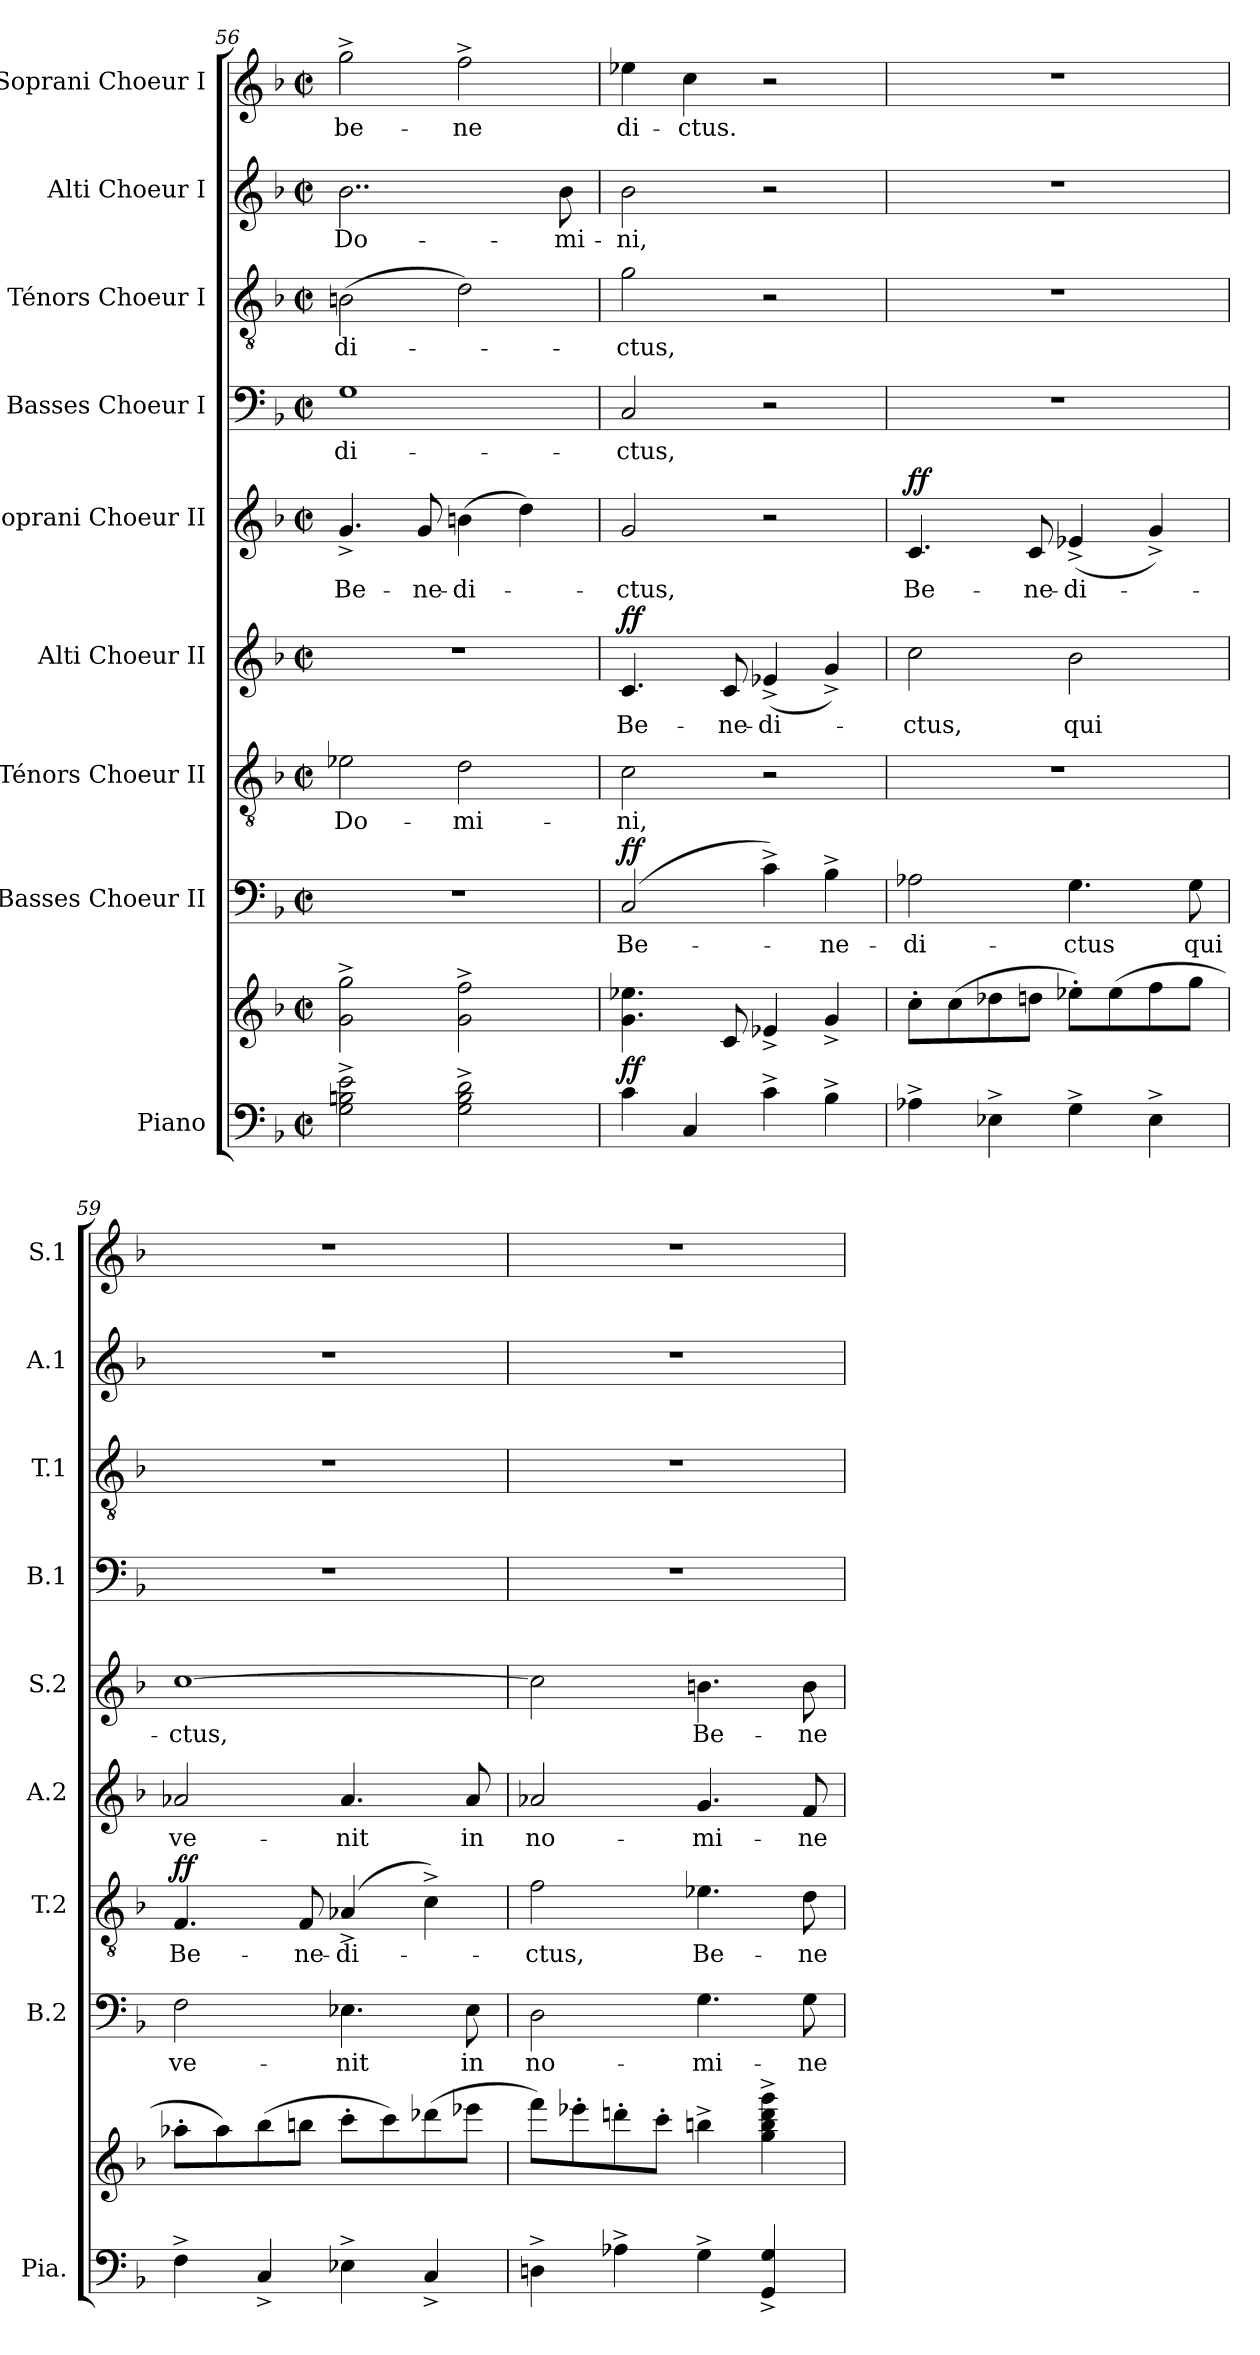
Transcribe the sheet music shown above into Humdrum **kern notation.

**kern	**kern	**dynam	**kern	**text	**dynam	**kern	**text	**dynam	**kern	**text	**dynam	**kern	**text	**dynam	**kern	**text	**kern	**text	**kern	**text	**kern	**text
*part9	*part9	*part9	*part8	*part8	*part8	*part7	*part7	*part7	*part6	*part6	*part6	*part5	*part5	*part5	*part4	*part4	*part3	*part3	*part2	*part2	*part1	*part1
*staff10	*staff9	*staff9/10	*staff8	*staff8	*staff8	*staff7	*staff7	*staff7	*staff6	*staff6	*staff6	*staff5	*staff5	*staff5	*staff4	*staff4	*staff3	*staff3	*staff2	*staff2	*staff1	*staff1
*I"Piano	*	*	*I"Basses Choeur II	*	*	*I"Ténors Choeur II	*	*	*I"Alti Choeur II	*	*	*I"Soprani Choeur II	*	*	*I"Basses Choeur I	*	*I"Ténors Choeur I	*	*I"Alti Choeur I	*	*I"Soprani Choeur I	*
*I'Pia.	*	*	*I'B.2	*	*	*I'T.2	*	*	*I'A.2	*	*	*I'S.2	*	*	*I'B.1	*	*I'T.1	*	*I'A.1	*	*I'S.1	*
!!LO:PB:g=z
*clefF4	*clefG2	*	*clefF4	*	*	*clefGv2	*	*	*clefG2	*	*	*clefG2	*	*	*clefF4	*	*clefGv2	*	*clefG2	*	*clefG2	*
*	*	*	*	*	*	*	*	*	*	*	*	*	*	*	*	*	*	*	*ITrd2c3	*	*	*
*k[b-]	*k[b-]	*	*k[b-]	*	*	*k[b-]	*	*	*k[b-]	*	*	*k[b-]	*	*	*k[b-]	*	*k[b-]	*	*k[f#c#]	*	*k[b-]	*
*M2/2	*M2/2	*	*M2/2	*	*	*M2/2	*	*	*M2/2	*	*	*M2/2	*	*	*M2/2	*	*M2/2	*	*M2/2	*	*M2/2	*
*met(c|)	*met(c|)	*	*met(c|)	*	*	*met(c|)	*	*	*met(c|)	*	*	*met(c|)	*	*	*met(c|)	*	*met(c|)	*	*met(c|)	*	*met(c|)	*
=56	=56	=56	=56	=56	=56	=56	=56	=56	=56	=56	=56	=56	=56	=56	=56	=56	=56	=56	=56	=56	=56	=56
2G\^ 2Bn\^ 2e\^	2g\^ 2gg\^	.	1r	.	.	2e-X\	Do-	.	1r	.	.	4.g^/	Be-	.	1G	-di-	(2Bn\	-di-	2..gi\	Do-	2gg^\	be-
.	.	.	.	.	.	.	.	.	.	.	.	8g/	-ne-	.	.	.	.	.	.	.	.	.
2G\^ 2B\^ 2d\^	2g\^ 2ff\^	.	.	.	.	2d\	-mi-	.	.	.	.	(4bn\	-di-	.	.	.	2d\)	.	.	.	2ff^\	-ne
.	.	.	.	.	.	.	.	.	.	.	.	4dd\)	.	.	.	.	.	.	.	.	.	.
.	.	.	.	.	.	.	.	.	.	.	.	.	.	.	.	.	.	.	8gi\	-mi-	.	.
=57	=57	=57	=57	=57	=57	=57	=57	=57	=57	=57	=57	=57	=57	=57	=57	=57	=57	=57	=57	=57	=57	=57
!	!	!LO:DY:b	!	!	!LO:DY:a	!	!	!	!	!	!LO:DY:a	!	!	!	!	!	!	!	!	!	!	!
4c\	4.g\ 4.ee-X\	ff	(2C/	Be-	ff	2c\	-ni,	.	4.ci/	Be-	ff	2g/	-ctus,	.	2C/	-ctus,	2g\	-ctus,	2gi\	-ni,	4ee-X\	di-
4C/	.	.	.	.	.	.	.	.	.	.	.	.	.	.	.	.	.	.	.	.	4cc\	-ctus.
.	8c/	.	.	.	.	.	.	.	8ci/	-ne-	.	.	.	.	.	.	.	.	.	.	.	.
4c^\	4e-X^/	.	4c^\)	.	.	2r	.	.	(4e-X^i/	-di-	.	2r	.	.	2r	.	2r	.	2r	.	2r	.
4B-^\	4g^/	.	4B-^\	-ne-	.	.	.	.	4g^i/)	.	.	.	.	.	.	.	.	.	.	.	.	.
=58	=58	=58	=58	=58	=58	=58	=58	=58	=58	=58	=58	=58	=58	=58	=58	=58	=58	=58	=58	=58	=58	=58
!	!	!	!	!	!	!	!	!	!	!	!	!	!	!LO:DY:a	!	!	!	!	!	!	!	!
4A-X^\	8cc'\L	.	2A-X\	-di-	.	1r	.	.	2cci\	-ctus,	.	4.c/	Be-	ff	1r	.	1r	.	1r	.	1r	.
.	(8cc\	.	.	.	.	.	.	.	.	.	.	.	.	.	.	.	.	.	.	.	.	.
4E-X^\	8dd-X\	.	.	.	.	.	.	.	.	.	.	.	.	.	.	.	.	.	.	.	.	.
.	8ddn\J	.	.	.	.	.	.	.	.	.	.	8c/	-ne-	.	.	.	.	.	.	.	.	.
4G^\	8ee-X'\L)	.	4.G\	-ctus	.	.	.	.	2b-i\	qui	.	(4e-X^/	-di-	.	.	.	.	.	.	.	.	.
.	(8ee-\	.	.	.	.	.	.	.	.	.	.	.	.	.	.	.	.	.	.	.	.	.
4E-^\	8ff\	.	.	.	.	.	.	.	.	.	.	4g^/)	.	.	.	.	.	.	.	.	.	.
.	8gg\J	.	8G\	qui	.	.	.	.	.	.	.	.	.	.	.	.	.	.	.	.	.	.
=59	=59	=59	=59	=59	=59	=59	=59	=59	=59	=59	=59	=59	=59	=59	=59	=59	=59	=59	=59	=59	=59	=59
!	!	!	!	!	!	!	!	!LO:DY:a	!	!	!	!	!	!	!	!	!	!	!	!	!	!
4F^\	8aa-X'\L	.	2F\	ve-	.	4.F/	Be-	ff	2a-Xi/	ve-	.	[1cc	-ctus,	.	1r	.	1r	.	1r	.	1r	.
.	8aa-\)	.	.	.	.	.	.	.	.	.	.	.	.	.	.	.	.	.	.	.	.	.
4C^/	(8bb-\	.	.	.	.	.	.	.	.	.	.	.	.	.	.	.	.	.	.	.	.	.
.	8bbn\J	.	.	.	.	8F/	-ne-	.	.	.	.	.	.	.	.	.	.	.	.	.	.	.
4E-X^\	8ccc'\L	.	4.E-X\	-nit	.	(4A-X^/	-di-	.	4.a-i/	-nit	.	.	.	.	.	.	.	.	.	.	.	.
.	8ccc\)	.	.	.	.	.	.	.	.	.	.	.	.	.	.	.	.	.	.	.	.	.
4C^/	(8ddd-X\	.	.	.	.	4c^\)	.	.	.	.	.	.	.	.	.	.	.	.	.	.	.	.
.	8eee-X\J	.	8E-\	in	.	.	.	.	8a-i/	in	.	.	.	.	.	.	.	.	.	.	.	.
=60	=60	=60	=60	=60	=60	=60	=60	=60	=60	=60	=60	=60	=60	=60	=60	=60	=60	=60	=60	=60	=60	=60
4Dn^\	8fff\L)	.	2D\	no-	.	2f\	-ctus,	.	2a-Xi/	no-	.	2cc\]	.	.	1r	.	1r	.	1r	.	1r	.
.	8eee-X'\	.	.	.	.	.	.	.	.	.	.	.	.	.	.	.	.	.	.	.	.	.
4A-X^\	8dddn'\	.	.	.	.	.	.	.	.	.	.	.	.	.	.	.	.	.	.	.	.	.
.	8ccc'\J	.	.	.	.	.	.	.	.	.	.	.	.	.	.	.	.	.	.	.	.	.
4G^\	4bbn^\	.	4.G\	-mi-	.	4.e-X\	Be-	.	4.gi/	-mi-	.	4.bn\	Be-	.	.	.	.	.	.	.	.	.
4GG/^ 4G/^	4gg\^ 4bb\^ 4ddd\^ 4ggg\^	.	.	.	.	.	.	.	.	.	.	.	.	.	.	.	.	.	.	.	.	.
.	.	.	8G\	-ne	.	8d\	-ne-	.	8fi/	-ne	.	8b\	-ne-	.	.	.	.	.	.	.	.	.
=	=	=	=	=	=	=	=	=	=	=	=	=	=	=	=	=	=	=	=	=	=	=
*-	*-	*-	*-	*-	*-	*-	*-	*-	*-	*-	*-	*-	*-	*-	*-	*-	*-	*-	*-	*-	*-	*-
